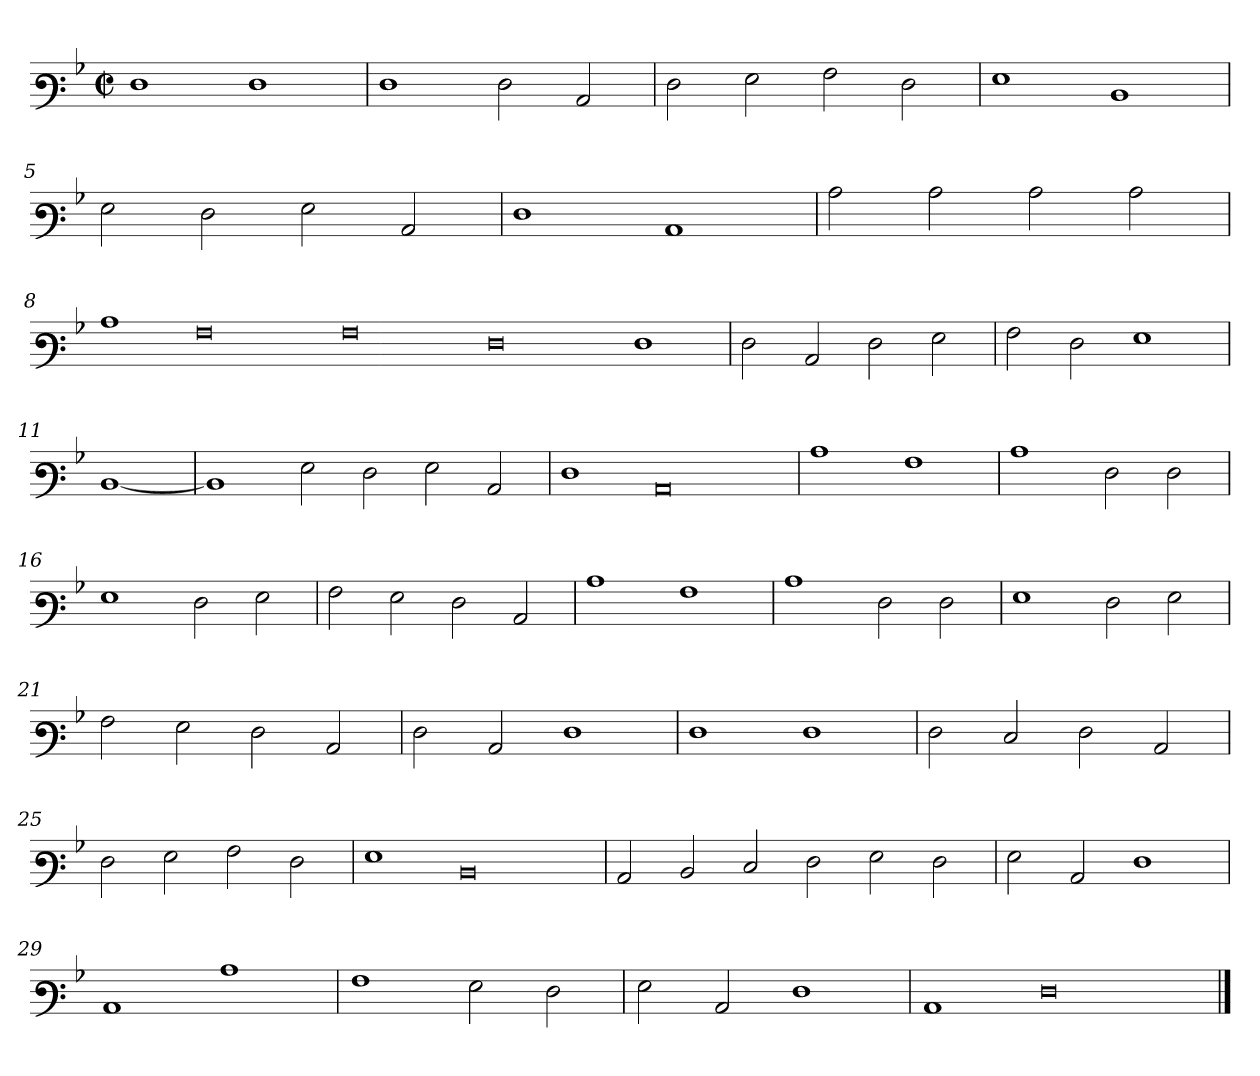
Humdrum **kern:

**kern
*part1
*staff1
*clefF3
*k[b-]
*M2/2
*met(c|)
=1
1F
1F
=2
1F
2F\
2C/
=3
2F\
2G\
2A\
2F\
=4
1G
1D
=5
2G\
2F\
2G\
2C/
=6
1F
1C
=7
2c\
2c\
2c\
2c\
=8
1c
0A
0A
0F
1F
=9
2F\
2C/
2F\
2G\
=10
2A\
2F\
1G
=11
[1D
=12
1D]
2G\
2F\
2G\
2C/
=13
1F
0C
=14
1c
1A
=15
1c
2F\
2F\
=16
1G
2F\
2G\
=17
2A\
2G\
2F\
2C/
=18
1c
1A
=19
1c
2F\
2F\
=20
1G
2F\
2G\
=21
2A\
2G\
2F\
2C/
=22
2F\
2C/
1F
=23
1F
1F
=24
2F\
2E/
2F\
2C/
=25
2F\
2G\
2A\
2F\
=26
1G
0D
=27
2C/
2D/
2E/
2F\
2G\
2F\
=28
2G\
2C/
1F
=29
1C
1c
=30
1A
2G\
2F\
=31
2G\
2C/
1F
=32
1C
0F
==
*-
